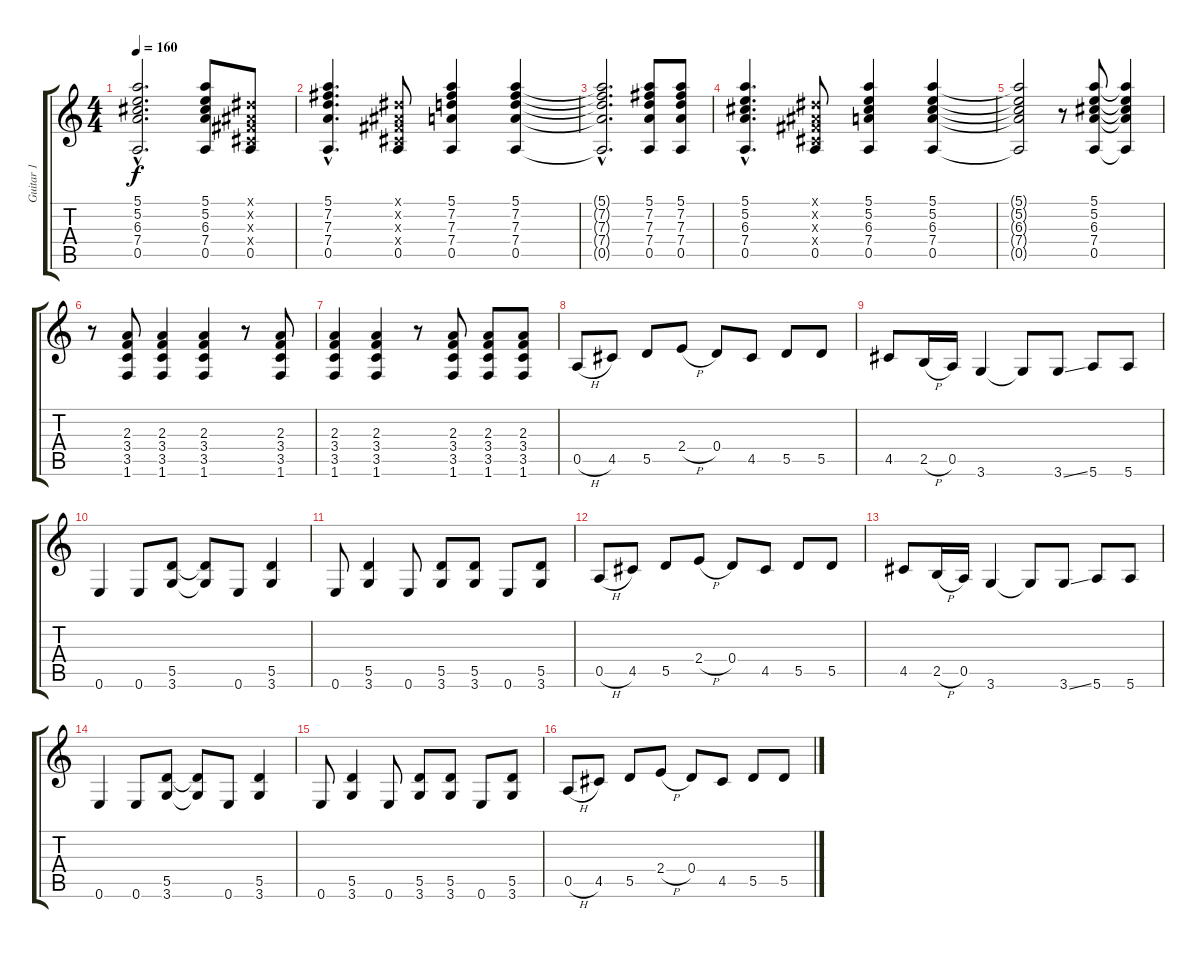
\track ("Guitar 1" "Guitar 1") {instrument overdrivenguitar}
\staff {score tabs}
\tuning (E4 B3 G3 D3 A2 E2) {hide}
\ts (4 4)
\tempo 160
\clef g2
\ks c
(5.1{hac t} 5.2{hac t} 6.3{hac t} 7.4{hac t} 0.5{hac t}).2{d dy f} (5.1 5.2 6.3 7.4 0.5).8 (-1.1{x} -1.2{x} -1.3{x} -1.4{x} 0.5).8 |
(5.1{hac} 7.2{hac} 7.3{hac} 7.4{hac} 0.5{hac}).4{d} (-1.1{x} -1.2{x} -1.3{x} -1.4{x} 0.5).8 (5.1 7.2 7.3 7.4 0.5).4 (5.1 7.2 7.3 7.4 0.5).4 |
(5.1{hac t} 7.2{hac t} 7.3{hac t} 7.4{hac t} 0.5{hac t}).2{d} (5.1 7.2 7.3 7.4 0.5).8 (5.1 7.2 7.3 7.4 0.5).8 |
(5.1{hac} 5.2{hac} 6.3{hac} 7.4{hac} 0.5{hac}).4{d} (-1.1{x} -1.2{x} -1.3{x} -1.4{x} 0.5).8 (5.1 5.2 6.3 7.4 0.5).4 (5.1 5.2 6.3 7.4 0.5).4 |
(5.1{t} 5.2{t} 6.3{t} 7.4{t} 0.5{t}).2 r.8 (5.1 5.2 6.3 7.4 0.5).8 (5.1{t} 5.2{t} 6.3{t} 7.4{t} 0.5{t}).4 |
r.8 (2.3 3.4 3.5 1.6).8 (2.3 3.4 3.5 1.6).4 (2.3 3.4 3.5 1.6).4 r.8 (2.3 3.4 3.5 1.6).8 |
(2.3 3.4 3.5 1.6).4 (2.3 3.4 3.5 1.6).4 r.8 (2.3 3.4 3.5 1.6).8 (2.3 3.4 3.5 1.6).8 (2.3 3.4 3.5 1.6).8 |
0.5{h}.8 4.5.8 5.5.8 2.4{h}.8 0.4.8 4.5.8 5.5.8 5.5.8 |
4.5.8 2.5{h}.16 0.5.16 3.6.4 3.6{t}.8 3.6{ss}.8 5.6.8 5.6.8 |
0.6.4 0.6.8 (5.5 3.6).8 (5.5{t} 3.6{t}).8 0.6.8 (5.5 3.6).4 |
0.6.8 (5.5 3.6).4 0.6.8 (5.5 3.6).8 (5.5 3.6).8 0.6.8 (5.5 3.6).8 |
0.5{h}.8 4.5.8 5.5.8 2.4{h}.8 0.4.8 4.5.8 5.5.8 5.5.8 |
4.5.8 2.5{h}.16 0.5.16 3.6.4 3.6{t}.8 3.6{ss}.8 5.6.8 5.6.8 |
0.6.4 0.6.8 (5.5 3.6).8 (5.5{t} 3.6{t}).8 0.6.8 (5.5 3.6).4 |
0.6.8 (5.5 3.6).4 0.6.8 (5.5 3.6).8 (5.5 3.6).8 0.6.8 (5.5 3.6).8 |
0.5{h}.8 4.5.8 5.5.8 2.4{h}.8 0.4.8 4.5.8 5.5.8 5.5.8
